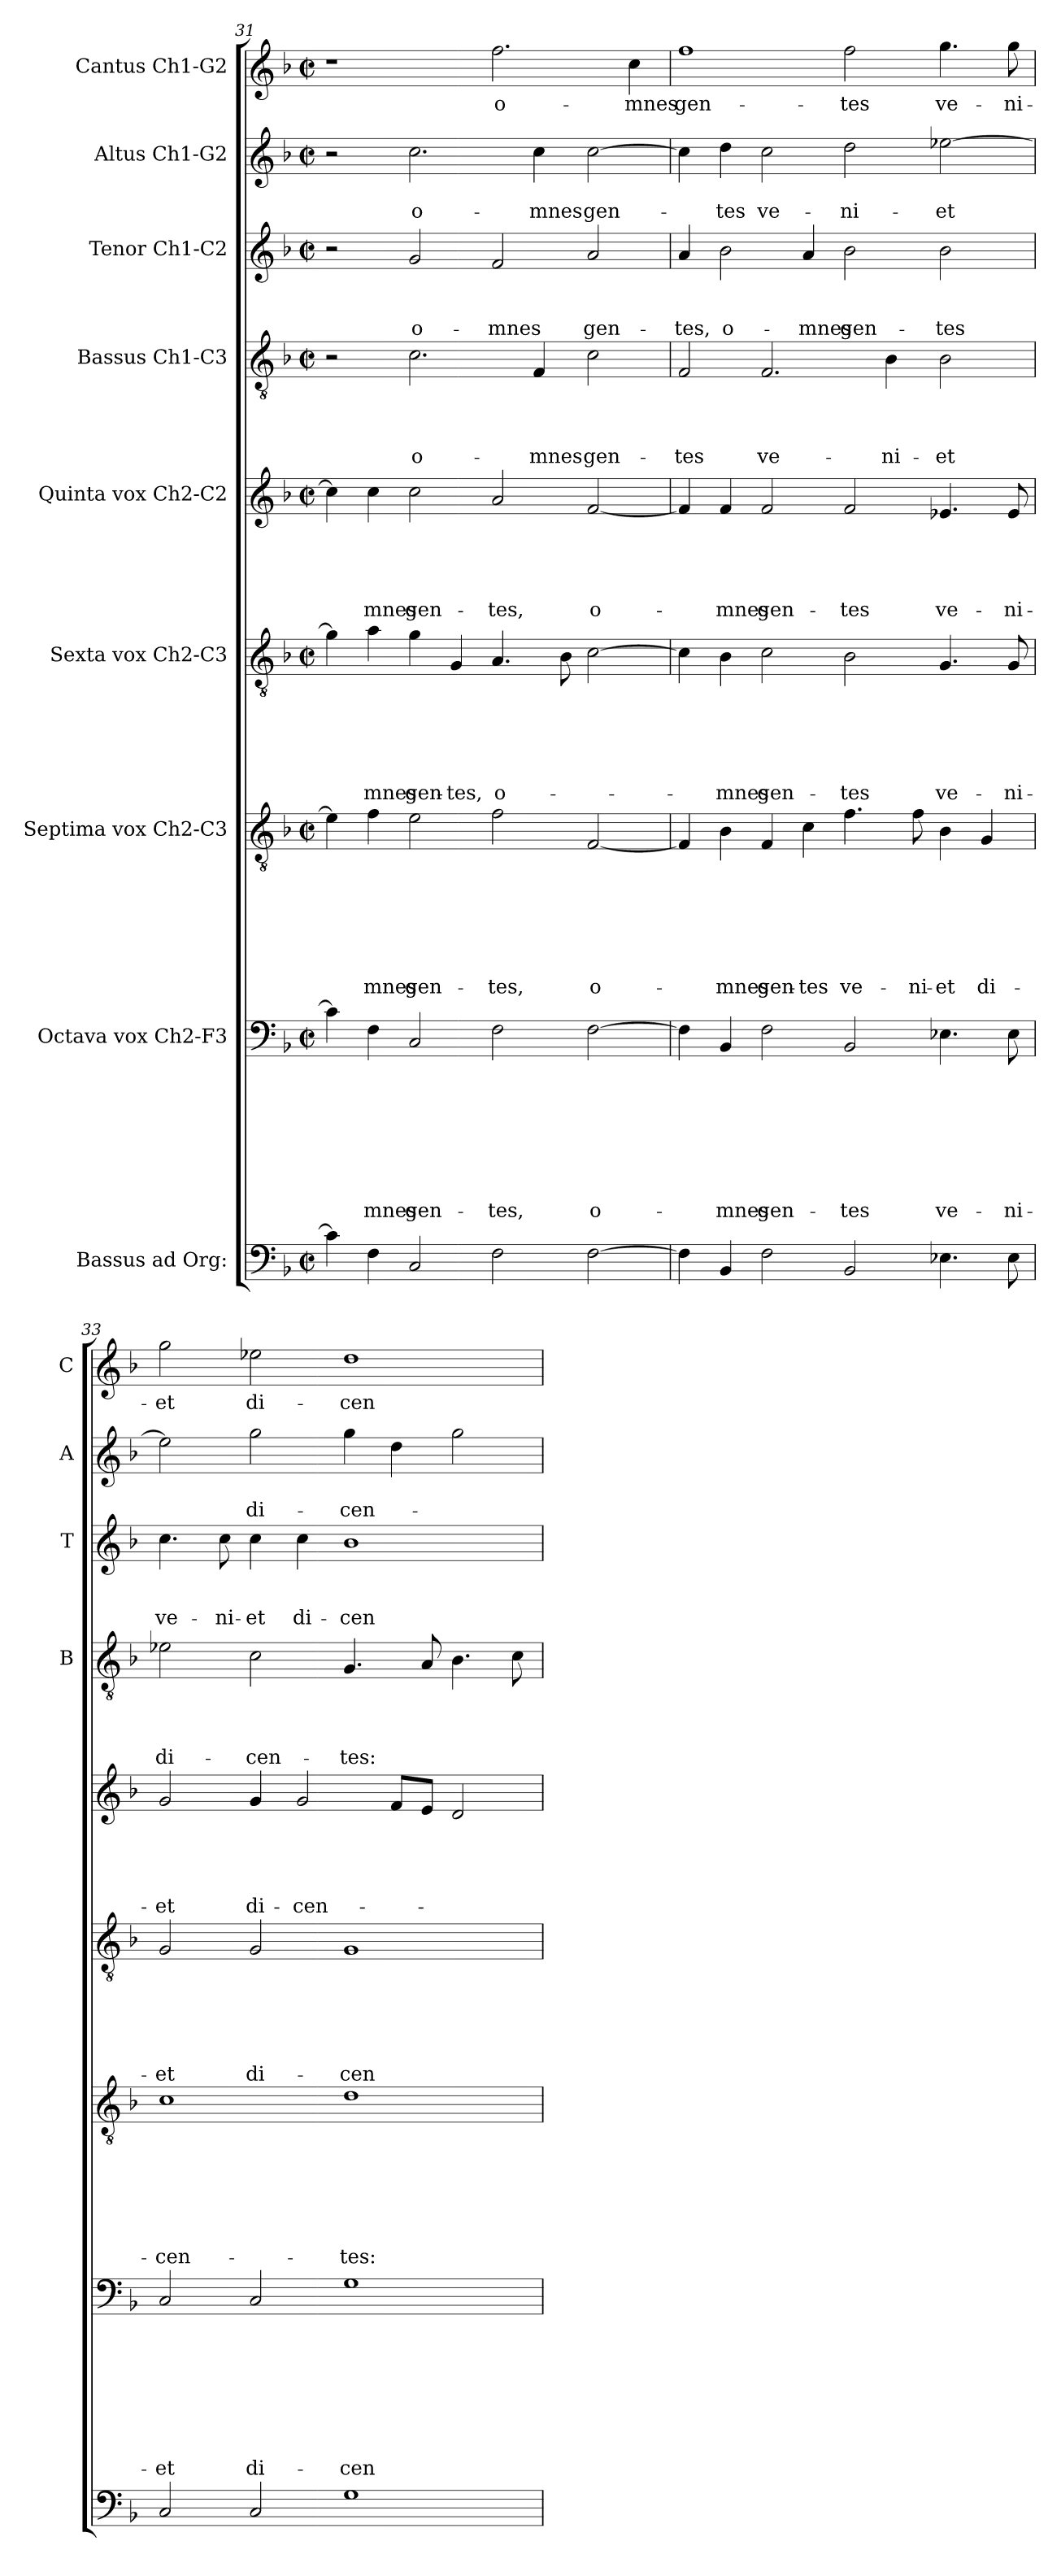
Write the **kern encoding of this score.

**kern	**kern	**text	**text	**text	**text	**text	**text	**text	**text	**kern	**text	**text	**text	**text	**text	**text	**text	**kern	**text	**text	**text	**text	**text	**text	**kern	**text	**text	**text	**text	**text	**kern	**text	**text	**text	**text	**kern	**text	**text	**text	**kern	**text	**text	**kern	**text
*part9	*part8	*part8	*part8	*part8	*part8	*part8	*part8	*part8	*part8	*part7	*part7	*part7	*part7	*part7	*part7	*part7	*part7	*part6	*part6	*part6	*part6	*part6	*part6	*part6	*part5	*part5	*part5	*part5	*part5	*part5	*part4	*part4	*part4	*part4	*part4	*part3	*part3	*part3	*part3	*part2	*part2	*part2	*part1	*part1
*staff9	*staff8	*staff8	*staff8	*staff8	*staff8	*staff8	*staff8	*staff8	*staff8	*staff7	*staff7	*staff7	*staff7	*staff7	*staff7	*staff7	*staff7	*staff6	*staff6	*staff6	*staff6	*staff6	*staff6	*staff6	*staff5	*staff5	*staff5	*staff5	*staff5	*staff5	*staff4	*staff4	*staff4	*staff4	*staff4	*staff3	*staff3	*staff3	*staff3	*staff2	*staff2	*staff2	*staff1	*staff1
*I"Bassus ad Org:	*I"Octava vox Ch2-F3	*	*	*	*	*	*	*	*	*I"Septima vox Ch2-C3	*	*	*	*	*	*	*	*I"Sexta vox Ch2-C3	*	*	*	*	*	*	*I"Quinta vox Ch2-C2	*	*	*	*	*	*I"Bassus Ch1-C3	*	*	*	*	*I"Tenor Ch1-C2	*	*	*	*I"Altus Ch1-G2	*	*	*I"Cantus Ch1-G2	*
*	*	*	*	*	*	*	*	*	*	*	*	*	*	*	*	*	*	*	*	*	*	*	*	*	*	*	*	*	*	*	*I'B	*	*	*	*	*I'T	*	*	*	*I'A	*	*	*I'C	*
!!LO:LB:g=z
*clefF4	*clefF4	*	*	*	*	*	*	*	*	*clefGv2	*	*	*	*	*	*	*	*clefGv2	*	*	*	*	*	*	*clefG2	*	*	*	*	*	*clefGv2	*	*	*	*	*clefG2	*	*	*	*clefG2	*	*	*clefG2	*
*k[b-]	*k[b-]	*	*	*	*	*	*	*	*	*k[b-]	*	*	*	*	*	*	*	*k[b-]	*	*	*	*	*	*	*k[b-]	*	*	*	*	*	*k[b-]	*	*	*	*	*k[b-]	*	*	*	*k[b-]	*	*	*k[b-]	*
*F:	*F:	*	*	*	*	*	*	*	*	*F:	*	*	*	*	*	*	*	*F:	*	*	*	*	*	*	*F:	*	*	*	*	*	*F:	*	*	*	*	*F:	*	*	*	*F:	*	*	*F:	*
*M2/2	*M2/2	*	*	*	*	*	*	*	*	*M2/2	*	*	*	*	*	*	*	*M2/2	*	*	*	*	*	*	*M2/2	*	*	*	*	*	*M2/2	*	*	*	*	*M2/2	*	*	*	*M2/2	*	*	*M2/2	*
*met(c|)	*met(c|)	*	*	*	*	*	*	*	*	*met(c|)	*	*	*	*	*	*	*	*met(c|)	*	*	*	*	*	*	*met(c|)	*	*	*	*	*	*met(c|)	*	*	*	*	*met(c|)	*	*	*	*met(c|)	*	*	*met(c|)	*
=31	=31	=31	=31	=31	=31	=31	=31	=31	=31	=31	=31	=31	=31	=31	=31	=31	=31	=31	=31	=31	=31	=31	=31	=31	=31	=31	=31	=31	=31	=31	=31	=31	=31	=31	=31	=31	=31	=31	=31	=31	=31	=31	=31	=31
4c\]	4c\]	.	.	.	.	.	.	.	.	4e\]	.	.	.	.	.	.	.	4g\]	.	.	.	.	.	.	4cc\]	.	.	.	.	.	2r	.	.	.	.	2r	.	.	.	2r	.	.	1r	.
!	!	!	!	!	!	!	!	!	!LO:LY:b	!	!	!	!	!	!	!	!LO:LY:b	!	!	!	!	!	!	!LO:LY:b	!	!	!	!	!	!LO:LY:b	!	!	!	!	!	!	!	!	!	!	!	!	!	!
4F\	4F\	.	.	.	.	.	.	.	-mnes	4f\	.	.	.	.	.	.	-mnes	4a\	.	.	.	.	.	-mnes	4cc\	.	.	.	.	-mnes	.	.	.	.	.	.	.	.	.	.	.	.	.	.
!	!	!	!	!	!	!	!	!	!LO:LY:b	!	!	!	!	!	!	!	!LO:LY:b	!	!	!	!	!	!	!LO:LY:b	!	!	!	!	!	!LO:LY:b	!	!	!	!	!LO:LY:b	!	!	!	!LO:LY:b	!	!	!LO:LY:b	!	!
2C/	2C/	.	.	.	.	.	.	.	gen-	2e\	.	.	.	.	.	.	gen-	4g\	.	.	.	.	.	gen-	2cc\	.	.	.	.	gen-	2.c\	.	.	.	o-	2g/	.	.	o-	2.cc\	.	o-	.	.
!	!	!	!	!	!	!	!	!	!	!	!	!	!	!	!	!	!	!	!	!	!	!	!	!LO:LY:b	!	!	!	!	!	!	!	!	!	!	!	!	!	!	!	!	!	!	!	!
.	.	.	.	.	.	.	.	.	.	.	.	.	.	.	.	.	.	4G/	.	.	.	.	.	-tes,	.	.	.	.	.	.	.	.	.	.	.	.	.	.	.	.	.	.	.	.
!	!	!	!	!	!	!	!	!	!LO:LY:b	!	!	!	!	!	!	!	!LO:LY:b	!	!	!	!	!	!	!LO:LY:b	!	!	!	!	!	!LO:LY:b	!	!	!	!	!	!	!	!	!LO:LY:b	!	!	!	!	!LO:LY:b
2F\	2F\	.	.	.	.	.	.	.	-tes,	2f\	.	.	.	.	.	.	-tes,	4.A/	.	.	.	.	.	o-	2a/	.	.	.	.	-tes,	.	.	.	.	.	2f/	.	.	-mnes	.	.	.	2.ff\	o-
!	!	!	!	!	!	!	!	!	!	!	!	!	!	!	!	!	!	!	!	!	!	!	!	!	!	!	!	!	!	!	!	!	!	!	!LO:LY:b	!	!	!	!	!	!	!LO:LY:b	!	!
.	.	.	.	.	.	.	.	.	.	.	.	.	.	.	.	.	.	.	.	.	.	.	.	.	.	.	.	.	.	.	4F/	.	.	.	-mnes	.	.	.	.	4cc\	.	-mnes	.	.
.	.	.	.	.	.	.	.	.	.	.	.	.	.	.	.	.	.	8B-\	.	.	.	.	.	.	.	.	.	.	.	.	.	.	.	.	.	.	.	.	.	.	.	.	.	.
!	!	!	!	!	!	!	!	!	!LO:LY:b	!	!	!	!	!	!	!	!LO:LY:b	!	!	!	!	!	!	!	!	!	!	!	!	!LO:LY:b	!	!	!	!	!LO:LY:b	!	!	!	!LO:LY:b	!	!	!LO:LY:b	!	!
[2F\	[2F\	.	.	.	.	.	.	.	o-	[2F/	.	.	.	.	.	.	o-	[2c\	.	.	.	.	.	.	[2f/	.	.	.	.	o-	2c\	.	.	.	gen-	2a/	.	.	gen-	[2cc\	.	gen-	.	.
!	!	!	!	!	!	!	!	!	!	!	!	!	!	!	!	!	!	!	!	!	!	!	!	!	!	!	!	!	!	!	!	!	!	!	!	!	!	!	!	!	!	!	!	!LO:LY:b
.	.	.	.	.	.	.	.	.	.	.	.	.	.	.	.	.	.	.	.	.	.	.	.	.	.	.	.	.	.	.	.	.	.	.	.	.	.	.	.	.	.	.	4cc\	-mnes
=32	=32	=32	=32	=32	=32	=32	=32	=32	=32	=32	=32	=32	=32	=32	=32	=32	=32	=32	=32	=32	=32	=32	=32	=32	=32	=32	=32	=32	=32	=32	=32	=32	=32	=32	=32	=32	=32	=32	=32	=32	=32	=32	=32	=32
!	!	!	!	!	!	!	!	!	!	!	!	!	!	!	!	!	!	!	!	!	!	!	!	!	!	!	!	!	!	!	!	!	!	!	!LO:LY:b	!	!	!	!LO:LY:b	!	!	!	!	!LO:LY:b
4F\]	4F\]	.	.	.	.	.	.	.	.	4F/]	.	.	.	.	.	.	.	4c\]	.	.	.	.	.	.	4f/]	.	.	.	.	.	2F/	.	.	.	-tes	4a/	.	.	-tes,	4cc\]	.	.	1ff	gen-
!	!	!	!	!	!	!	!	!	!LO:LY:b	!	!	!	!	!	!	!	!LO:LY:b	!	!	!	!	!	!	!LO:LY:b	!	!	!	!	!	!LO:LY:b	!	!	!	!	!	!	!	!	!LO:LY:b	!	!	!LO:LY:b	!	!
4BB-/	4BB-/	.	.	.	.	.	.	.	-mnes	4B-\	.	.	.	.	.	.	-mnes	4B-\	.	.	.	.	.	-mnes	4f/	.	.	.	.	-mnes	.	.	.	.	.	2b-\	.	.	o-	4dd\	.	-tes	.	.
!	!	!	!	!	!	!	!	!	!LO:LY:b	!	!	!	!	!	!	!	!LO:LY:b	!	!	!	!	!	!	!LO:LY:b	!	!	!	!	!	!LO:LY:b	!	!	!	!	!LO:LY:b	!	!	!	!	!	!	!LO:LY:b	!	!
2F\	2F\	.	.	.	.	.	.	.	gen-	4F/	.	.	.	.	.	.	gen-	2c\	.	.	.	.	.	gen-	2f/	.	.	.	.	gen-	2.F/	.	.	.	ve-	.	.	.	.	2cc\	.	ve-	.	.
!	!	!	!	!	!	!	!	!	!	!	!	!	!	!	!	!	!LO:LY:b	!	!	!	!	!	!	!	!	!	!	!	!	!	!	!	!	!	!	!	!	!	!LO:LY:b	!	!	!	!	!
.	.	.	.	.	.	.	.	.	.	4c\	.	.	.	.	.	.	-tes	.	.	.	.	.	.	.	.	.	.	.	.	.	.	.	.	.	.	4a/	.	.	-mnes	.	.	.	.	.
!	!	!	!	!	!	!	!	!	!LO:LY:b	!	!	!	!	!	!	!	!LO:LY:b	!	!	!	!	!	!	!LO:LY:b	!	!	!	!	!	!LO:LY:b	!	!	!	!	!	!	!	!	!LO:LY:b	!	!	!LO:LY:b	!	!LO:LY:b
2BB-/	2BB-/	.	.	.	.	.	.	.	-tes	4.f\	.	.	.	.	.	.	ve-	2B-\	.	.	.	.	.	-tes	2f/	.	.	.	.	-tes	.	.	.	.	.	2b-\	.	.	gen-	2dd\	.	-ni-	2ff\	-tes
!	!	!	!	!	!	!	!	!	!	!	!	!	!	!	!	!	!	!	!	!	!	!	!	!	!	!	!	!	!	!	!	!	!	!	!LO:LY:b	!	!	!	!	!	!	!	!	!
.	.	.	.	.	.	.	.	.	.	.	.	.	.	.	.	.	.	.	.	.	.	.	.	.	.	.	.	.	.	.	4B-\	.	.	.	-ni-	.	.	.	.	.	.	.	.	.
!	!	!	!	!	!	!	!	!	!	!	!	!	!	!	!	!	!LO:LY:b	!	!	!	!	!	!	!	!	!	!	!	!	!	!	!	!	!	!	!	!	!	!	!	!	!	!	!
.	.	.	.	.	.	.	.	.	.	8f\	.	.	.	.	.	.	-ni-	.	.	.	.	.	.	.	.	.	.	.	.	.	.	.	.	.	.	.	.	.	.	.	.	.	.	.
!	!	!	!	!	!	!	!	!	!LO:LY:b	!	!	!	!	!	!	!	!LO:LY:b	!	!	!	!	!	!	!LO:LY:b	!	!	!	!	!	!LO:LY:b	!	!	!	!	!LO:LY:b	!	!	!	!LO:LY:b	!	!	!LO:LY:b	!	!LO:LY:b
4.E-X\	4.E-X\	.	.	.	.	.	.	.	ve-	4B-\	.	.	.	.	.	.	-et	4.G/	.	.	.	.	.	ve-	4.e-X/	.	.	.	.	ve-	2B-\	.	.	.	-et	2b-\	.	.	-tes	[2ee-X\	.	-et	4.gg\	ve-
!	!	!	!	!	!	!	!	!	!	!	!	!	!	!	!	!	!LO:LY:b	!	!	!	!	!	!	!	!	!	!	!	!	!	!	!	!	!	!	!	!	!	!	!	!	!	!	!
.	.	.	.	.	.	.	.	.	.	4G/	.	.	.	.	.	.	di-	.	.	.	.	.	.	.	.	.	.	.	.	.	.	.	.	.	.	.	.	.	.	.	.	.	.	.
!	!	!	!	!	!	!	!	!	!LO:LY:b	!	!	!	!	!	!	!	!	!	!	!	!	!	!	!LO:LY:b	!	!	!	!	!	!LO:LY:b	!	!	!	!	!	!	!	!	!	!	!	!	!	!LO:LY:b
8E-\	8E-\	.	.	.	.	.	.	.	-ni-	.	.	.	.	.	.	.	.	8G/	.	.	.	.	.	-ni-	8e-/	.	.	.	.	-ni-	.	.	.	.	.	.	.	.	.	.	.	.	8gg\	-ni-
=33	=33	=33	=33	=33	=33	=33	=33	=33	=33	=33	=33	=33	=33	=33	=33	=33	=33	=33	=33	=33	=33	=33	=33	=33	=33	=33	=33	=33	=33	=33	=33	=33	=33	=33	=33	=33	=33	=33	=33	=33	=33	=33	=33	=33
!	!	!	!	!	!	!	!	!	!LO:LY:b	!	!	!	!	!	!	!	!LO:LY:b	!	!	!	!	!	!	!LO:LY:b	!	!	!	!	!	!LO:LY:b	!	!	!	!	!LO:LY:b	!	!	!	!LO:LY:b	!	!	!	!	!LO:LY:b
2C/	2C/	.	.	.	.	.	.	.	-et	1c	.	.	.	.	.	.	-cen-	2G/	.	.	.	.	.	-et	2g/	.	.	.	.	-et	2e-X\	.	.	.	di-	4.cc\	.	.	ve-	2ee-\]	.	.	2gg\	-et
!	!	!	!	!	!	!	!	!	!	!	!	!	!	!	!	!	!	!	!	!	!	!	!	!	!	!	!	!	!	!	!	!	!	!	!	!	!	!	!LO:LY:b	!	!	!	!	!
.	.	.	.	.	.	.	.	.	.	.	.	.	.	.	.	.	.	.	.	.	.	.	.	.	.	.	.	.	.	.	.	.	.	.	.	8cc\	.	.	-ni-	.	.	.	.	.
!	!	!	!	!	!	!	!	!	!LO:LY:b	!	!	!	!	!	!	!	!	!	!	!	!	!	!	!LO:LY:b	!	!	!	!	!	!LO:LY:b	!	!	!	!	!LO:LY:b	!	!	!	!LO:LY:b	!	!	!LO:LY:b	!	!LO:LY:b
2C/	2C/	.	.	.	.	.	.	.	di-	.	.	.	.	.	.	.	.	2G/	.	.	.	.	.	di-	4g/	.	.	.	.	di-	2c\	.	.	.	-cen-	4cc\	.	.	-et	2gg\	.	di-	2ee-X\	di-
!	!	!	!	!	!	!	!	!	!	!	!	!	!	!	!	!	!	!	!	!	!	!	!	!	!	!	!	!	!	!LO:LY:b	!	!	!	!	!	!	!	!	!LO:LY:b	!	!	!	!	!
.	.	.	.	.	.	.	.	.	.	.	.	.	.	.	.	.	.	.	.	.	.	.	.	.	2g/	.	.	.	.	-cen-	.	.	.	.	.	4cc\	.	.	di-	.	.	.	.	.
!	!	!	!	!	!	!	!	!	!LO:LY:b	!	!	!	!	!	!	!	!LO:LY:b	!	!	!	!	!	!	!LO:LY:b	!	!	!	!	!	!	!	!	!	!	!LO:LY:b	!	!	!	!LO:LY:b	!	!	!LO:LY:b	!	!LO:LY:b
1G	1G	.	.	.	.	.	.	.	-cen-	1d	.	.	.	.	.	.	-tes:	1G	.	.	.	.	.	-cen-	.	.	.	.	.	.	4.G/	.	.	.	-tes:	1b-	.	.	-cen-	4gg\	.	-cen-	1dd	-cen-
.	.	.	.	.	.	.	.	.	.	.	.	.	.	.	.	.	.	.	.	.	.	.	.	.	8f/L	.	.	.	.	.	.	.	.	.	.	.	.	.	.	4dd\	.	.	.	.
.	.	.	.	.	.	.	.	.	.	.	.	.	.	.	.	.	.	.	.	.	.	.	.	.	8e/J	.	.	.	.	.	8A/	.	.	.	.	.	.	.	.	.	.	.	.	.
.	.	.	.	.	.	.	.	.	.	.	.	.	.	.	.	.	.	.	.	.	.	.	.	.	2d/	.	.	.	.	.	4.B-\	.	.	.	.	.	.	.	.	2gg\	.	.	.	.
.	.	.	.	.	.	.	.	.	.	.	.	.	.	.	.	.	.	.	.	.	.	.	.	.	.	.	.	.	.	.	8c\	.	.	.	.	.	.	.	.	.	.	.	.	.
=	=	=	=	=	=	=	=	=	=	=	=	=	=	=	=	=	=	=	=	=	=	=	=	=	=	=	=	=	=	=	=	=	=	=	=	=	=	=	=	=	=	=	=	=
*-	*-	*-	*-	*-	*-	*-	*-	*-	*-	*-	*-	*-	*-	*-	*-	*-	*-	*-	*-	*-	*-	*-	*-	*-	*-	*-	*-	*-	*-	*-	*-	*-	*-	*-	*-	*-	*-	*-	*-	*-	*-	*-	*-	*-
